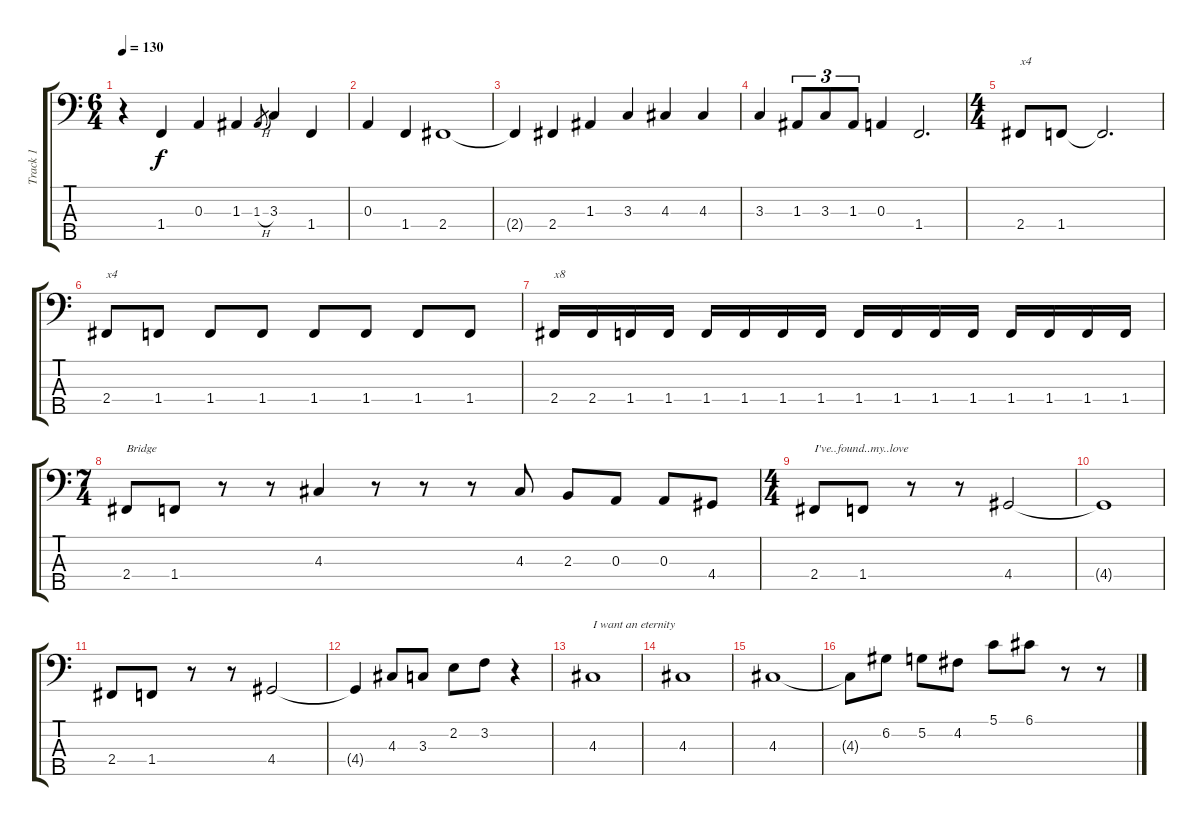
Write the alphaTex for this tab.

\track ("Track 1" "Track 1") {instrument acousticguitarsteel}
\staff {score tabs}
\tuning (G2 D2 A1 E1 B0) {hide}
\ts (6 4)
\tempo 130
\clef f4
\ks c
r.4{dy f} 1.4.4 0.3.4 1.3.4 1.3{h}.8{gr} 3.3.4 1.4.4 |
0.3.4 1.4.4 2.4.1 |
2.4{t}.4 2.4.4 1.3.4 3.3.4 4.3.4 4.3.4 |
3.3.4 1.3.8{tu (3 2)} 3.3.8{tu (3 2)} 1.3.8{tu (3 2)} 0.3.4 1.4.2{d} |
\ts (4 4)
2.4.8{txt "x4"} 1.4.8 1.4{t}.2{d} |
2.4.8{txt "x4"} 1.4.8 1.4.8 1.4.8 1.4.8 1.4.8 1.4.8 1.4.8 |
2.4.16{txt "x8"} 2.4.16 1.4.16 1.4.16 1.4.16 1.4.16 1.4.16 1.4.16 1.4.16 1.4.16 1.4.16 1.4.16 1.4.16 1.4.16 1.4.16 1.4.16 |
\ts (7 4)
2.4.8{txt "Bridge"} 1.4.8 r.8 r.8 4.3.4 r.8 r.8 r.8 4.3.8 2.3.8 0.3.8 0.3.8 4.4.8 |
\ts (4 4)
2.4.8{txt "I've..found..my..love"} 1.4.8 r.8 r.8 4.4.2 |
4.4{t}.1 |
2.4.8 1.4.8 r.8 r.8 4.4.2 |
4.4{t}.4 4.3.8 3.3.8 2.2.8 3.2.8 r.4 |
4.3.1{txt "I want an eternity"} |
4.3.1 |
4.3.1 |
4.3{t}.8 6.2.8 5.2.8 4.2.8 5.1.8 6.1.8 r.8 r.8
